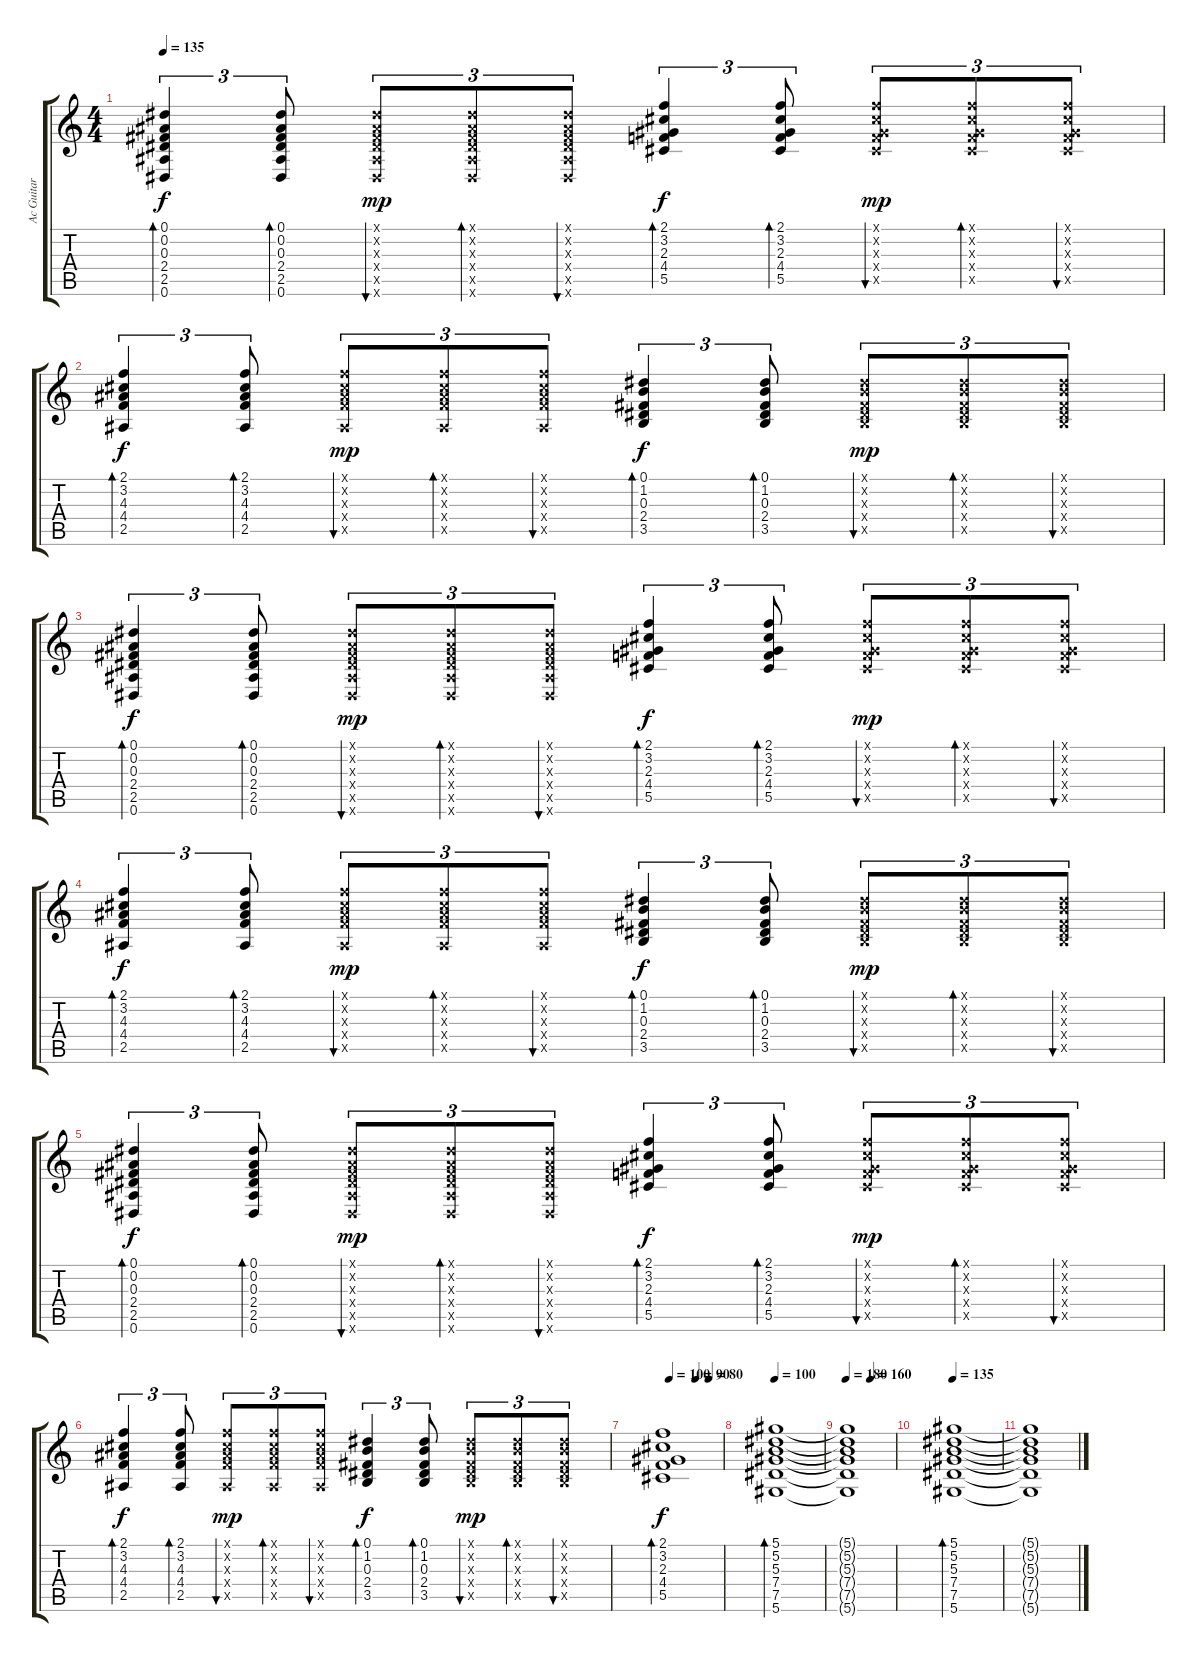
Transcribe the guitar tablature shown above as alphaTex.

\track ("Ac Guitar 2" "Ac Guitar ") {instrument acousticguitarsteel}
\staff {score tabs}
\tuning (Eb4 Bb3 Gb3 Db3 Ab2 Eb2) {hide}
\ts (4 4)
\tempo 135
\clef g2
\ks c
(0.1 0.2 0.3 2.4 2.5 0.6).4{tu (3 2) bd 60 dy f} (0.1 0.2 0.3 2.4 2.5 0.6).8{tu (3 2) bd 60} (0.1{x} 0.2{x} 0.3{x} 2.4{x} 2.5{x} 0.6{x}).8{tu (3 2) bu 60 dy mp} (0.1{x} 0.2{x} 0.3{x} 2.4{x} 2.5{x} 0.6{x}).8{tu (3 2) bd 60} (0.1{x} 0.2{x} 0.3{x} 2.4{x} 2.5{x} 0.6{x}).8{tu (3 2) bu 60} (2.1 3.2 2.3 4.4 5.5).4{tu (3 2) bd 60 dy f} (2.1 3.2 2.3 4.4 5.5).8{tu (3 2) bd 60} (2.1{x} 3.2{x} 2.3{x} 4.4{x} 5.5{x}).8{tu (3 2) bu 60 dy mp} (2.1{x} 3.2{x} 2.3{x} 4.4{x} 5.5{x}).8{tu (3 2) bd 60} (2.1{x} 3.2{x} 2.3{x} 4.4{x} 5.5{x}).8{tu (3 2) bu 60} |
(2.1 3.2 4.3 4.4 2.5).4{tu (3 2) bd 60 dy f} (2.1 3.2 4.3 4.4 2.5).8{tu (3 2) bd 60} (2.1{x} 3.2{x} 4.3{x} 4.4{x} 2.5{x}).8{tu (3 2) bu 60 dy mp} (2.1{x} 3.2{x} 4.3{x} 4.4{x} 2.5{x}).8{tu (3 2) bd 60} (2.1{x} 3.2{x} 4.3{x} 4.4{x} 2.5{x}).8{tu (3 2) bu 60} (0.1 1.2 0.3 2.4 3.5).4{tu (3 2) bd 60 dy f} (0.1 1.2 0.3 2.4 3.5).8{tu (3 2) bd 60} (0.1{x} 1.2{x} 0.3{x} 2.4{x} 3.5{x}).8{tu (3 2) bu 60 dy mp} (0.1{x} 1.2{x} 0.3{x} 2.4{x} 3.5{x}).8{tu (3 2) bd 60} (0.1{x} 1.2{x} 0.3{x} 2.4{x} 3.5{x}).8{tu (3 2) bu 60} |
(0.1 0.2 0.3 2.4 2.5 0.6).4{tu (3 2) bd 60 dy f} (0.1 0.2 0.3 2.4 2.5 0.6).8{tu (3 2) bd 60} (0.1{x} 0.2{x} 0.3{x} 2.4{x} 2.5{x} 0.6{x}).8{tu (3 2) bu 60 dy mp} (0.1{x} 0.2{x} 0.3{x} 2.4{x} 2.5{x} 0.6{x}).8{tu (3 2) bd 60} (0.1{x} 0.2{x} 0.3{x} 2.4{x} 2.5{x} 0.6{x}).8{tu (3 2) bu 60} (2.1 3.2 2.3 4.4 5.5).4{tu (3 2) bd 60 dy f} (2.1 3.2 2.3 4.4 5.5).8{tu (3 2) bd 60} (2.1{x} 3.2{x} 2.3{x} 4.4{x} 5.5{x}).8{tu (3 2) bu 60 dy mp} (2.1{x} 3.2{x} 2.3{x} 4.4{x} 5.5{x}).8{tu (3 2) bd 60} (2.1{x} 3.2{x} 2.3{x} 4.4{x} 5.5{x}).8{tu (3 2) bu 60} |
(2.1 3.2 4.3 4.4 2.5).4{tu (3 2) bd 60 dy f} (2.1 3.2 4.3 4.4 2.5).8{tu (3 2) bd 60} (2.1{x} 3.2{x} 4.3{x} 4.4{x} 2.5{x}).8{tu (3 2) bu 60 dy mp} (2.1{x} 3.2{x} 4.3{x} 4.4{x} 2.5{x}).8{tu (3 2) bd 60} (2.1{x} 3.2{x} 4.3{x} 4.4{x} 2.5{x}).8{tu (3 2) bu 60} (0.1 1.2 0.3 2.4 3.5).4{tu (3 2) bd 60 dy f} (0.1 1.2 0.3 2.4 3.5).8{tu (3 2) bd 60} (0.1{x} 1.2{x} 0.3{x} 2.4{x} 3.5{x}).8{tu (3 2) bu 60 dy mp} (0.1{x} 1.2{x} 0.3{x} 2.4{x} 3.5{x}).8{tu (3 2) bd 60} (0.1{x} 1.2{x} 0.3{x} 2.4{x} 3.5{x}).8{tu (3 2) bu 60} |
(0.1 0.2 0.3 2.4 2.5 0.6).4{tu (3 2) bd 60 dy f} (0.1 0.2 0.3 2.4 2.5 0.6).8{tu (3 2) bd 60} (0.1{x} 0.2{x} 0.3{x} 2.4{x} 2.5{x} 0.6{x}).8{tu (3 2) bu 60 dy mp} (0.1{x} 0.2{x} 0.3{x} 2.4{x} 2.5{x} 0.6{x}).8{tu (3 2) bd 60} (0.1{x} 0.2{x} 0.3{x} 2.4{x} 2.5{x} 0.6{x}).8{tu (3 2) bu 60} (2.1 3.2 2.3 4.4 5.5).4{tu (3 2) bd 60 dy f} (2.1 3.2 2.3 4.4 5.5).8{tu (3 2) bd 60} (2.1{x} 3.2{x} 2.3{x} 4.4{x} 5.5{x}).8{tu (3 2) bu 60 dy mp} (2.1{x} 3.2{x} 2.3{x} 4.4{x} 5.5{x}).8{tu (3 2) bd 60} (2.1{x} 3.2{x} 2.3{x} 4.4{x} 5.5{x}).8{tu (3 2) bu 60} |
(2.1 3.2 4.3 4.4 2.5).4{tu (3 2) bd 60 dy f} (2.1 3.2 4.3 4.4 2.5).8{tu (3 2) bd 60} (2.1{x} 3.2{x} 4.3{x} 4.4{x} 2.5{x}).8{tu (3 2) bu 60 dy mp} (2.1{x} 3.2{x} 4.3{x} 4.4{x} 2.5{x}).8{tu (3 2) bd 60} (2.1{x} 3.2{x} 4.3{x} 4.4{x} 2.5{x}).8{tu (3 2) bu 60} (0.1 1.2 0.3 2.4 3.5).4{tu (3 2) bd 60 dy f} (0.1 1.2 0.3 2.4 3.5).8{tu (3 2) bd 60} (0.1{x} 1.2{x} 0.3{x} 2.4{x} 3.5{x}).8{tu (3 2) bu 60 dy mp} (0.1{x} 1.2{x} 0.3{x} 2.4{x} 3.5{x}).8{tu (3 2) bd 60} (0.1{x} 1.2{x} 0.3{x} 2.4{x} 3.5{x}).8{tu (3 2) bu 60} |
\tempo 100
\tempo (90 0.5)
\tempo (80 0.75)
(2.1 3.2 2.3 4.4 5.5).1{bd 60 dy f} |
\tempo 100
(5.1 5.2 5.3 7.4 7.5 5.6).1{bd 240} |
\tempo 180
\tempo (160 0.5)
(5.1{t} 5.2{t} 5.3{t} 7.4{t} 7.5{t} 5.6{t}).1 |
\tempo 135
(5.1 5.2 5.3 7.4 7.5 5.6).1{bd 240} |
(5.1{t} 5.2{t} 5.3{t} 7.4{t} 7.5{t} 5.6{t}).1
